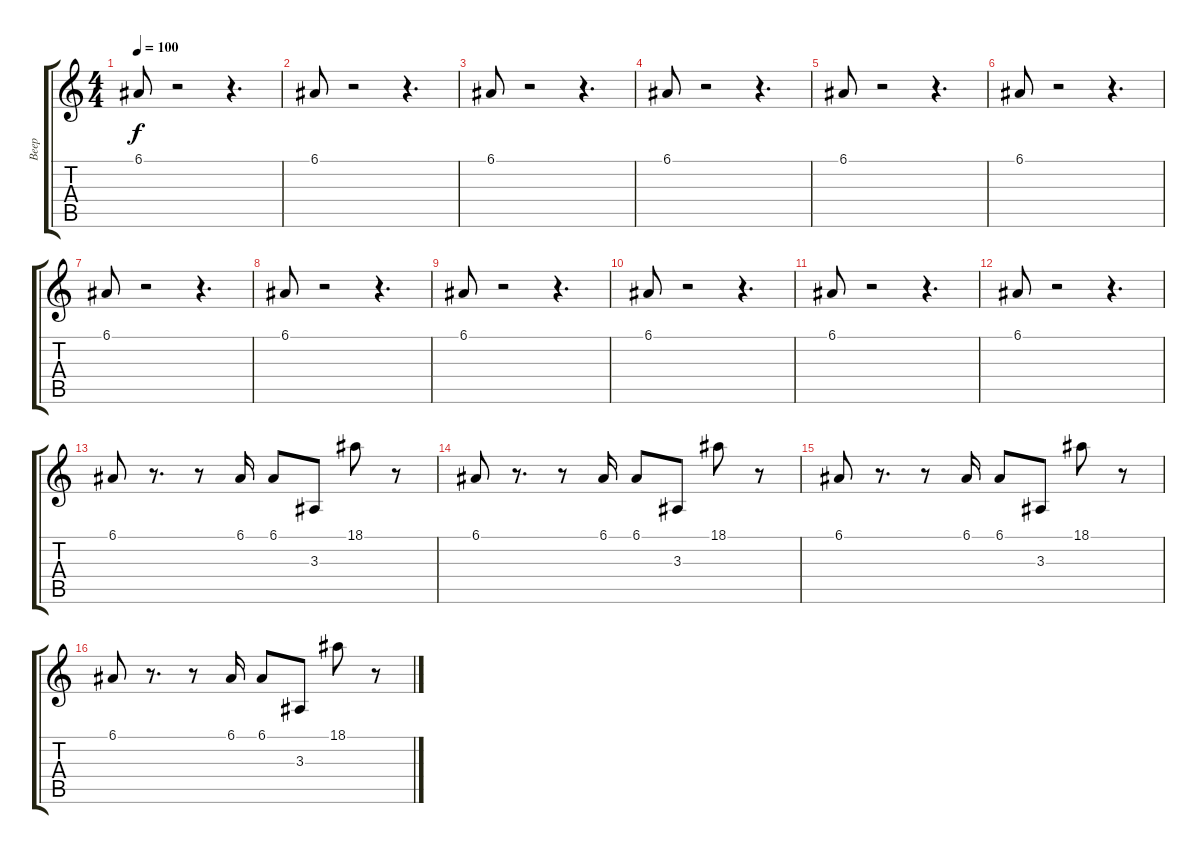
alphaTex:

\track ("Beep" "Beep") {instrument ocarina}
\staff {score tabs}
\tuning (E4 B3 G3 D3 A2 E2) {hide}
\ts (4 4)
\tempo 100
\clef g2
\ks c
6.1.8{dy f} r.2 r.4{d} |
6.1.8 r.2 r.4{d} |
6.1.8 r.2 r.4{d} |
6.1.8 r.2 r.4{d} |
6.1.8 r.2 r.4{d} |
6.1.8 r.2 r.4{d} |
6.1.8 r.2 r.4{d} |
6.1.8 r.2 r.4{d} |
6.1.8 r.2 r.4{d} |
6.1.8 r.2 r.4{d} |
6.1.8 r.2 r.4{d} |
6.1.8 r.2 r.4{d} |
6.1.8 r.8{d} r.8 6.1.16 6.1.8 3.3.8 18.1.8 r.8 |
6.1.8 r.8{d} r.8 6.1.16 6.1.8 3.3.8 18.1.8 r.8 |
6.1.8 r.8{d} r.8 6.1.16 6.1.8 3.3.8 18.1.8 r.8 |
6.1.8 r.8{d} r.8 6.1.16 6.1.8 3.3.8 18.1.8 r.8
